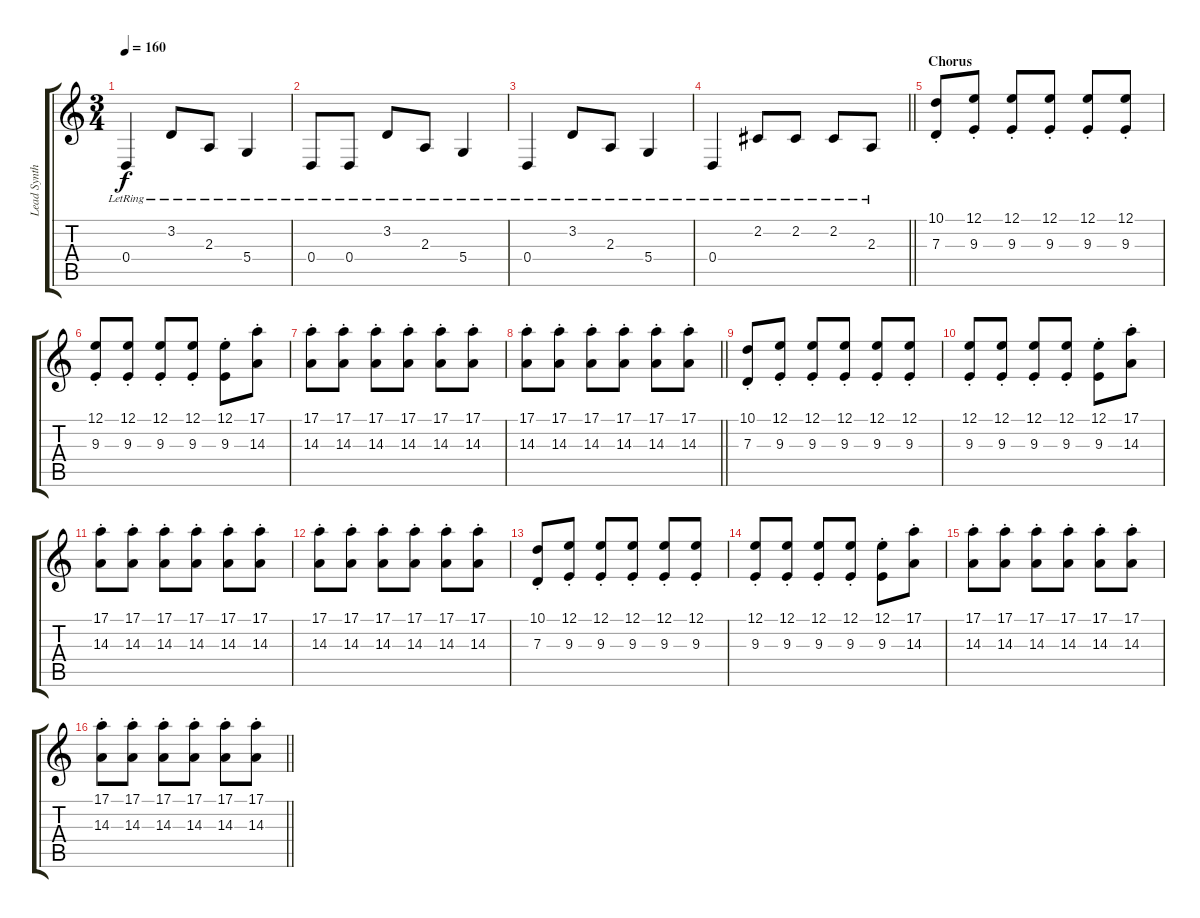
\track ("Lead Synth " "Lead Synth") {instrument lead1square}
\staff {score tabs}
\tuning (E4 B3 G3 D3 A2 D2) {hide}
\ts (3 4)
\tempo 160
\clef g2
\ks c
0.4{lr}.4{dy f} 3.2{lr}.8 2.3{lr}.8 5.4{lr}.4 |
0.4{lr}.8 0.4{lr}.8 3.2{lr}.8 2.3{lr}.8 5.4{lr}.4 |
0.4{lr}.4 3.2{lr}.8 2.3{lr}.8 5.4{lr}.4 |
\barLineRight lightlight
0.4{lr}.4 2.2{lr}.8 2.2{lr}.8 2.2{lr}.8 2.3{lr}.8 |
\section ("" "Chorus")
(10.1{st} 7.3{st}).8{volume 11} (12.1{st} 9.3{st}).8 (12.1{st} 9.3{st}).8 (12.1{st} 9.3{st}).8 (12.1{st} 9.3{st}).8 (12.1{st} 9.3{st}).8 |
(12.1{st} 9.3{st}).8 (12.1{st} 9.3{st}).8 (12.1{st} 9.3{st}).8 (12.1{st} 9.3{st}).8 (12.1{st} 9.3{st}).8 (17.1{st} 14.3{st}).8 |
(17.1{st} 14.3{st}).8 (17.1{st} 14.3{st}).8 (17.1{st} 14.3{st}).8 (17.1{st} 14.3{st}).8 (17.1{st} 14.3{st}).8 (17.1{st} 14.3{st}).8 |
\barLineRight lightlight
(17.1{st} 14.3{st}).8 (17.1{st} 14.3{st}).8 (17.1{st} 14.3{st}).8 (17.1{st} 14.3{st}).8 (17.1{st} 14.3{st}).8 (17.1{st} 14.3{st}).8 |
(10.1{st} 7.3{st}).8 (12.1{st} 9.3{st}).8 (12.1{st} 9.3{st}).8 (12.1{st} 9.3{st}).8 (12.1{st} 9.3{st}).8 (12.1{st} 9.3{st}).8 |
(12.1{st} 9.3{st}).8 (12.1{st} 9.3{st}).8 (12.1{st} 9.3{st}).8 (12.1{st} 9.3{st}).8 (12.1{st} 9.3{st}).8 (17.1{st} 14.3{st}).8 |
(17.1{st} 14.3{st}).8 (17.1{st} 14.3{st}).8 (17.1{st} 14.3{st}).8 (17.1{st} 14.3{st}).8 (17.1{st} 14.3{st}).8 (17.1{st} 14.3{st}).8 |
(17.1{st} 14.3{st}).8 (17.1{st} 14.3{st}).8 (17.1{st} 14.3{st}).8 (17.1{st} 14.3{st}).8 (17.1{st} 14.3{st}).8 (17.1{st} 14.3{st}).8 |
(10.1{st} 7.3{st}).8 (12.1{st} 9.3{st}).8 (12.1{st} 9.3{st}).8 (12.1{st} 9.3{st}).8 (12.1{st} 9.3{st}).8 (12.1{st} 9.3{st}).8 |
(12.1{st} 9.3{st}).8 (12.1{st} 9.3{st}).8 (12.1{st} 9.3{st}).8 (12.1{st} 9.3{st}).8 (12.1{st} 9.3{st}).8 (17.1{st} 14.3{st}).8 |
(17.1{st} 14.3{st}).8 (17.1{st} 14.3{st}).8 (17.1{st} 14.3{st}).8 (17.1{st} 14.3{st}).8 (17.1{st} 14.3{st}).8 (17.1{st} 14.3{st}).8 |
\barLineRight lightlight
(17.1{st} 14.3{st}).8 (17.1{st} 14.3{st}).8 (17.1{st} 14.3{st}).8 (17.1{st} 14.3{st}).8 (17.1{st} 14.3{st}).8 (17.1{st} 14.3{st}).8
